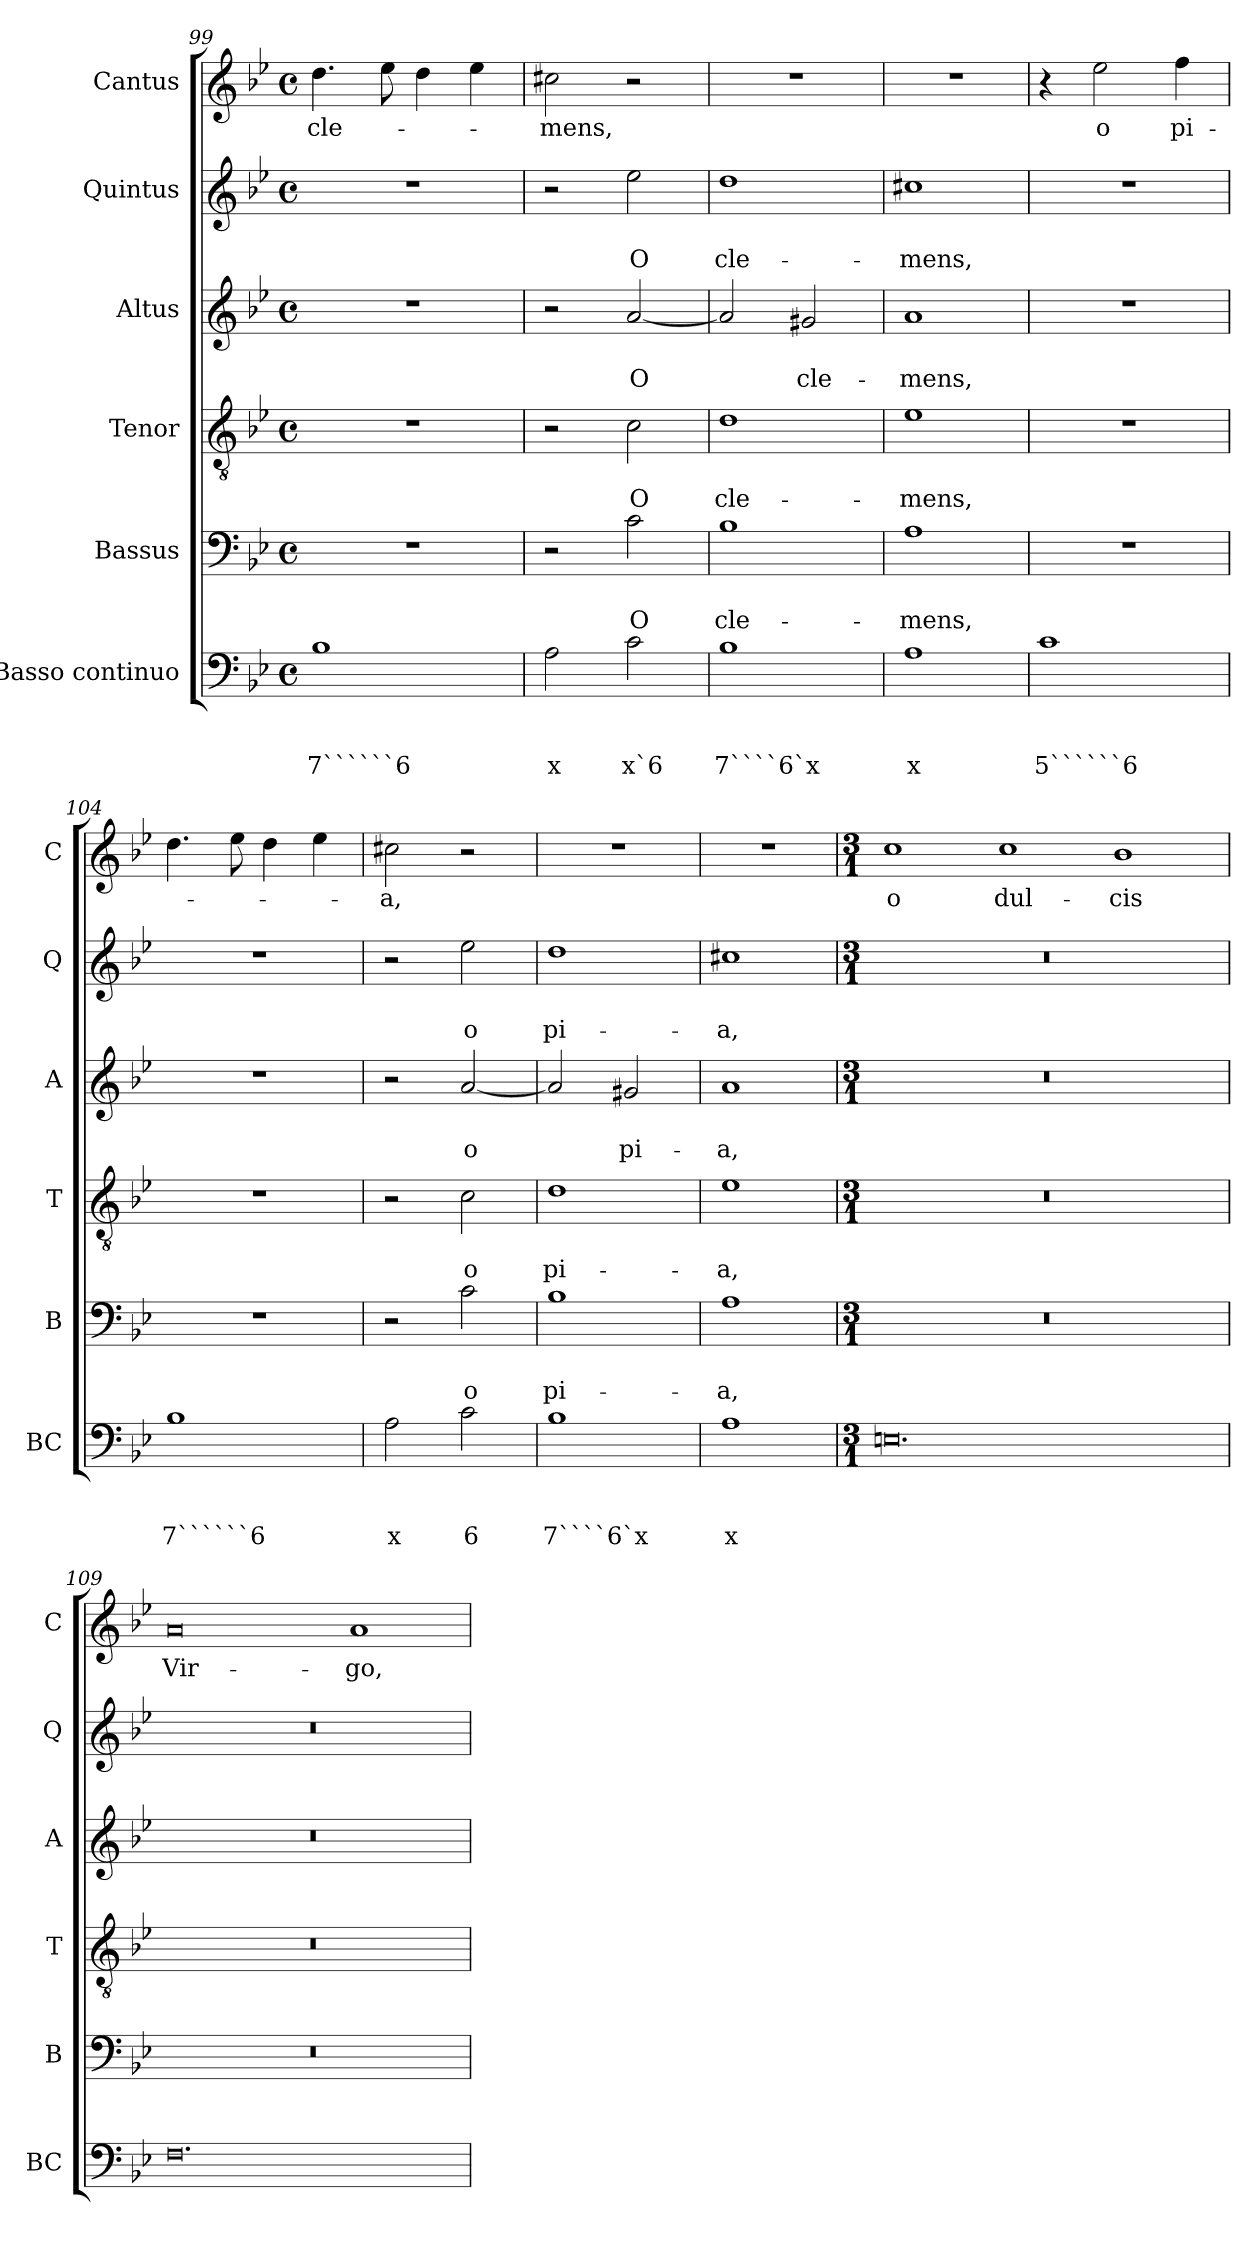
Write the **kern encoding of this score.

**kern	**text	**text	**text	**kern	**text	**text	**kern	**text	**text	**kern	**text	**text	**kern	**text	**text	**kern	**text
*part6	*part6	*part6	*part6	*part5	*part5	*part5	*part4	*part4	*part4	*part3	*part3	*part3	*part2	*part2	*part2	*part1	*part1
*staff6	*staff6	*staff6	*staff6	*staff5	*staff5	*staff5	*staff4	*staff4	*staff4	*staff3	*staff3	*staff3	*staff2	*staff2	*staff2	*staff1	*staff1
*I"Basso continuo	*	*	*	*I"Bassus	*	*	*I"Tenor	*	*	*I"Altus	*	*	*I"Quintus	*	*	*I"Cantus	*
*I'BC	*	*	*	*I'B	*	*	*I'T	*	*	*I'A	*	*	*I'Q	*	*	*I'C	*
*clefF4	*	*	*	*clefF4	*	*	*clefGv2	*	*	*clefG2	*	*	*clefG2	*	*	*clefG2	*
*k[b-e-]	*	*	*	*k[b-e-]	*	*	*k[b-e-]	*	*	*k[b-e-]	*	*	*k[b-e-]	*	*	*k[b-e-]	*
*B-:	*	*	*	*B-:	*	*	*B-:	*	*	*B-:	*	*	*B-:	*	*	*B-:	*
*M4/4	*	*	*	*M4/4	*	*	*M4/4	*	*	*M4/4	*	*	*M4/4	*	*	*M4/4	*
*met(c)	*	*	*	*met(c)	*	*	*met(c)	*	*	*met(c)	*	*	*met(c)	*	*	*met(c)	*
=99	=99	=99	=99	=99	=99	=99	=99	=99	=99	=99	=99	=99	=99	=99	=99	=99	=99
!	!	!	!LO:LY:b	!	!	!	!	!	!	!	!	!	!	!	!	!	!LO:LY:b
1B-	.	.	7``````6	1r	.	.	1r	.	.	1r	.	.	1r	.	.	4.dd\	cle-
.	.	.	.	.	.	.	.	.	.	.	.	.	.	.	.	8ee-\	.
.	.	.	.	.	.	.	.	.	.	.	.	.	.	.	.	4dd\	.
.	.	.	.	.	.	.	.	.	.	.	.	.	.	.	.	4ee-\	.
=100	=100	=100	=100	=100	=100	=100	=100	=100	=100	=100	=100	=100	=100	=100	=100	=100	=100
!	!	!	!LO:LY:b	!	!	!	!	!	!	!	!	!	!	!	!	!	!LO:LY:b
2A\	.	.	x	2r	.	.	2r	.	.	2r	.	.	2r	.	.	2cc#X\	-mens,
!	!	!	!LO:LY:b	!	!	!LO:LY:b	!	!	!LO:LY:b	!	!	!LO:LY:b	!	!	!LO:LY:b	!	!
2c\	.	.	x`6	2c\	.	O	2c\	.	O	[2a/	.	O	2ee-\	.	O	2r	.
=101	=101	=101	=101	=101	=101	=101	=101	=101	=101	=101	=101	=101	=101	=101	=101	=101	=101
!	!	!	!LO:LY:b	!	!	!LO:LY:b	!	!	!LO:LY:b	!	!	!	!	!	!LO:LY:b	!	!
1B-	.	.	7````6`x	1B-	.	cle-	1d	.	cle-	2a/]	.	.	1dd	.	cle-	1r	.
!	!	!	!	!	!	!	!	!	!	!	!	!LO:LY:b	!	!	!	!	!
.	.	.	.	.	.	.	.	.	.	2g#X/	.	cle-	.	.	.	.	.
=102	=102	=102	=102	=102	=102	=102	=102	=102	=102	=102	=102	=102	=102	=102	=102	=102	=102
!	!	!	!LO:LY:b	!	!	!LO:LY:b	!	!	!LO:LY:b	!	!	!LO:LY:b	!	!	!LO:LY:b	!	!
1A	.	.	x	1A	.	-mens,	1e-	.	-mens,	1a	.	-mens,	1cc#X	.	-mens,	1r	.
=103	=103	=103	=103	=103	=103	=103	=103	=103	=103	=103	=103	=103	=103	=103	=103	=103	=103
!	!	!	!LO:LY:b	!	!	!	!	!	!	!	!	!	!	!	!	!	!
1c	.	.	5``````6	1r	.	.	1r	.	.	1r	.	.	1r	.	.	4r	.
!	!	!	!	!	!	!	!	!	!	!	!	!	!	!	!	!	!LO:LY:b
.	.	.	.	.	.	.	.	.	.	.	.	.	.	.	.	2ee-\	o
!	!	!	!	!	!	!	!	!	!	!	!	!	!	!	!	!	!LO:LY:b
.	.	.	.	.	.	.	.	.	.	.	.	.	.	.	.	4ff\	pi-
=104	=104	=104	=104	=104	=104	=104	=104	=104	=104	=104	=104	=104	=104	=104	=104	=104	=104
!	!	!	!LO:LY:b	!	!	!	!	!	!	!	!	!	!	!	!	!	!
1B-	.	.	7``````6	1r	.	.	1r	.	.	1r	.	.	1r	.	.	4.dd\	.
.	.	.	.	.	.	.	.	.	.	.	.	.	.	.	.	8ee-\	.
.	.	.	.	.	.	.	.	.	.	.	.	.	.	.	.	4dd\	.
.	.	.	.	.	.	.	.	.	.	.	.	.	.	.	.	4ee-\	.
=105	=105	=105	=105	=105	=105	=105	=105	=105	=105	=105	=105	=105	=105	=105	=105	=105	=105
!	!	!	!LO:LY:b	!	!	!	!	!	!	!	!	!	!	!	!	!	!LO:LY:b
2A\	.	.	x	2r	.	.	2r	.	.	2r	.	.	2r	.	.	2cc#X\	-a,
!	!	!	!LO:LY:b	!	!	!LO:LY:b	!	!	!LO:LY:b	!	!	!LO:LY:b	!	!	!LO:LY:b	!	!
2c\	.	.	6	2c\	.	o	2c\	.	o	[2a/	.	o	2ee-\	.	o	2r	.
=106	=106	=106	=106	=106	=106	=106	=106	=106	=106	=106	=106	=106	=106	=106	=106	=106	=106
!	!	!	!LO:LY:b	!	!	!LO:LY:b	!	!	!LO:LY:b	!	!	!	!	!	!LO:LY:b	!	!
1B-	.	.	7````6`x	1B-	.	pi-	1d	.	pi-	2a/]	.	.	1dd	.	pi-	1r	.
!	!	!	!	!	!	!	!	!	!	!	!	!LO:LY:b	!	!	!	!	!
.	.	.	.	.	.	.	.	.	.	2g#X/	.	pi-	.	.	.	.	.
=107	=107	=107	=107	=107	=107	=107	=107	=107	=107	=107	=107	=107	=107	=107	=107	=107	=107
!	!	!	!LO:LY:b	!	!	!LO:LY:b	!	!	!LO:LY:b	!	!	!LO:LY:b	!	!	!LO:LY:b	!	!
1A	.	.	x	1A	.	-a,	1e-	.	-a,	1a	.	-a,	1cc#X	.	-a,	1r	.
!!LO:PB:g=z
=108	=108	=108	=108	=108	=108	=108	=108	=108	=108	=108	=108	=108	=108	=108	=108	=108	=108
*M3/1	*	*	*	*M3/1	*	*	*M3/1	*	*	*M3/1	*	*	*M3/1	*	*	*M3/1	*
!	!	!	!	!	!	!	!	!	!	!	!	!	!	!	!	!	!LO:LY:b
0.En	.	.	.	0.r	.	.	0.r	.	.	0.r	.	.	0.r	.	.	1cc	o
!	!	!	!	!	!	!	!	!	!	!	!	!	!	!	!	!	!LO:LY:b
.	.	.	.	.	.	.	.	.	.	.	.	.	.	.	.	1cc	dul-
!	!	!	!	!	!	!	!	!	!	!	!	!	!	!	!	!	!LO:LY:b
.	.	.	.	.	.	.	.	.	.	.	.	.	.	.	.	1b-	-cis
=109	=109	=109	=109	=109	=109	=109	=109	=109	=109	=109	=109	=109	=109	=109	=109	=109	=109
!	!	!	!	!	!	!	!	!	!	!	!	!	!	!	!	!	!LO:LY:b
0.F	.	.	.	0.r	.	.	0.r	.	.	0.r	.	.	0.r	.	.	0a	Vir-
!	!	!	!	!	!	!	!	!	!	!	!	!	!	!	!	!	!LO:LY:b
.	.	.	.	.	.	.	.	.	.	.	.	.	.	.	.	1a	-go,
=	=	=	=	=	=	=	=	=	=	=	=	=	=	=	=	=	=
*-	*-	*-	*-	*-	*-	*-	*-	*-	*-	*-	*-	*-	*-	*-	*-	*-	*-
